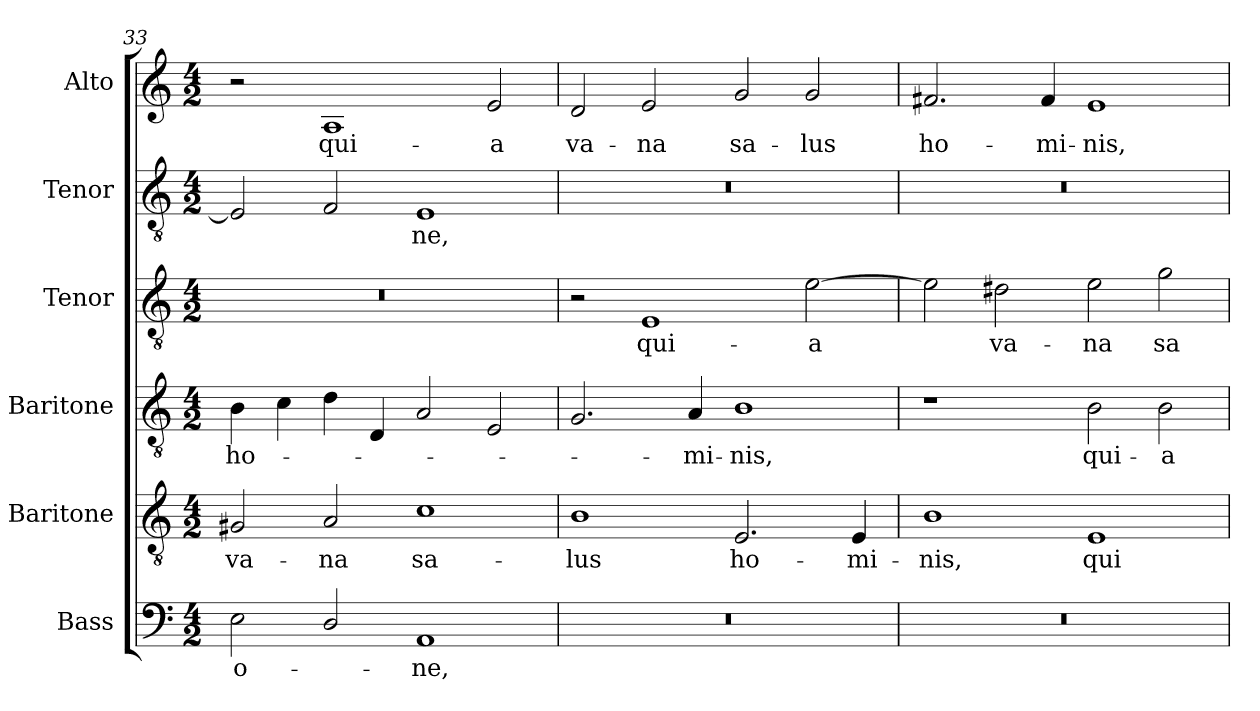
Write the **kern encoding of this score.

**kern	**text	**kern	**text	**kern	**text	**kern	**text	**kern	**text	**kern	**text
*part6	*part6	*part5	*part5	*part4	*part4	*part3	*part3	*part2	*part2	*part1	*part1
*staff6	*staff6	*staff5	*staff5	*staff4	*staff4	*staff3	*staff3	*staff2	*staff2	*staff1	*staff1
*I"Bass	*	*I"Baritone	*	*I"Baritone	*	*I"Tenor	*	*I"Tenor	*	*I"Alto	*
*I'B.	*	*I'Bar.	*	*I'Bar.	*	*I'T.	*	*I'T.	*	*I'A.	*
*clefF4	*	*clefGv2	*	*clefGv2	*	*clefGv2	*	*clefGv2	*	*clefG2	*
*	*	*ITrd7c12	*	*ITrd7c12	*	*ITrd7c12	*	*ITrd7c12	*	*	*
*k[]	*	*k[]	*	*k[]	*	*k[]	*	*k[]	*	*k[]	*
*C:	*	*C:	*	*C:	*	*C:	*	*C:	*	*C:	*
*M4/2	*	*M4/2	*	*M4/2	*	*M4/2	*	*M4/2	*	*M4/2	*
=33	=33	=33	=33	=33	=33	=33	=33	=33	=33	=33	=33
!	!LO:LY:b:color=#000000	!	!	!	!	!	!	!	!	!	!
!	!	!	!LO:LY:b:color=#000000	!	!	!	!	!	!	!	!
!	!	!	!	!	!LO:LY:b:color=#000000	!LO:N:vis=1	!	!	!	!	!
2Ei\	-o-	2GG#Xi/	va-	4BBi\	ho-	0r	.	2EEi/]	.	2r	.
.	.	.	.	4Ci\	.	.	.	.	.	.	.
!	!	!	!LO:LY:b:color=#000000	!	!	!	!	!	!	!	!
!	!	!	!	!	!	!	!	!	!	!	!LO:LY:b:color=#000000
2Di/	.	2AAi/	-na	4Di\	.	.	.	2FFi/	.	1Ai	qui-
.	.	.	.	4DDi/	.	.	.	.	.	.	.
!	!LO:LY:b:color=#000000	!	!	!	!	!	!	!	!	!	!
!	!	!	!LO:LY:b:color=#000000	!	!	!	!	!	!	!	!
!	!	!	!	!	!	!	!	!	!LO:LY:b:color=#000000	!	!
1AAi	-ne,	1Ci	sa-	2AAi/	.	.	.	1EEi	-ne,	.	.
!	!	!	!	!	!	!	!	!	!	!	!LO:LY:b:color=#000000
.	.	.	.	2EEi/	.	.	.	.	.	2ei/	-a
=34	=34	=34	=34	=34	=34	=34	=34	=34	=34	=34	=34
!LO:N:vis=1	!	!	!	!	!	!	!	!	!	!	!
!	!	!	!LO:LY:b:color=#000000	!	!	!	!	!LO:N:vis=1	!	!	!
!	!	!	!	!	!	!	!	!	!	!	!LO:LY:b:color=#000000
0r	.	1BBi	-lus	2.GGi/	.	2r	.	0r	.	2di/	va-
!	!	!	!	!	!	!	!LO:LY:b:color=#000000	!	!	!	!
!	!	!	!	!	!	!	!	!	!	!	!LO:LY:b:color=#000000
.	.	.	.	.	.	1EEi	qui-	.	.	2ei/	-na
!	!	!	!	!	!LO:LY:b:color=#000000	!	!	!	!	!	!
.	.	.	.	4AAi/	-mi-	.	.	.	.	.	.
!	!	!	!LO:LY:b:color=#000000	!	!	!	!	!	!	!	!
!	!	!	!	!	!LO:LY:b:color=#000000	!	!	!	!	!	!
!	!	!	!	!	!	!	!	!	!	!	!LO:LY:b:color=#000000
.	.	2.EEi/	ho-	1BBi	-nis,	.	.	.	.	2gi/	sa-
!	!	!	!	!	!	!	!LO:LY:b:color=#000000	!	!	!	!
!	!	!	!	!	!	!	!	!	!	!	!LO:LY:b:color=#000000
.	.	.	.	.	.	[2Ei\	-a	.	.	2gi/	-lus
!	!	!	!LO:LY:b:color=#000000	!	!	!	!	!	!	!	!
.	.	4EEi/	-mi-	.	.	.	.	.	.	.	.
=35	=35	=35	=35	=35	=35	=35	=35	=35	=35	=35	=35
!LO:N:vis=1	!	!	!	!	!	!	!	!	!	!	!
!	!	!	!LO:LY:b:color=#000000	!	!	!	!	!LO:N:vis=1	!	!	!
!	!	!	!	!	!	!	!	!	!	!	!LO:LY:b:color=#000000
0r	.	1BBi	-nis,	1r	.	2Ei\]	.	0r	.	2.f#Xi/	ho-
!	!	!	!	!	!	!	!LO:LY:b:color=#000000	!	!	!	!
.	.	.	.	.	.	2D#Xi\	va-	.	.	.	.
!	!	!	!	!	!	!	!	!	!	!	!LO:LY:b:color=#000000
.	.	.	.	.	.	.	.	.	.	4f#i/	-mi-
!	!	!	!LO:LY:b:color=#000000	!	!	!	!	!	!	!	!
!	!	!	!	!	!LO:LY:b:color=#000000	!	!	!	!	!	!
!	!	!	!	!	!	!	!LO:LY:b:color=#000000	!	!	!	!
!	!	!	!	!	!	!	!	!	!	!	!LO:LY:b:color=#000000
.	.	1EEi	qui-	2BBi\	qui-	2Ei\	-na	.	.	1ei	-nis,
!	!	!	!	!	!LO:LY:b:color=#000000	!	!	!	!	!	!
!	!	!	!	!	!	!	!LO:LY:b:color=#000000	!	!	!	!
.	.	.	.	2BBi\	-a	2Gi\	sa-	.	.	.	.
=	=	=	=	=	=	=	=	=	=	=	=
*-	*-	*-	*-	*-	*-	*-	*-	*-	*-	*-	*-
